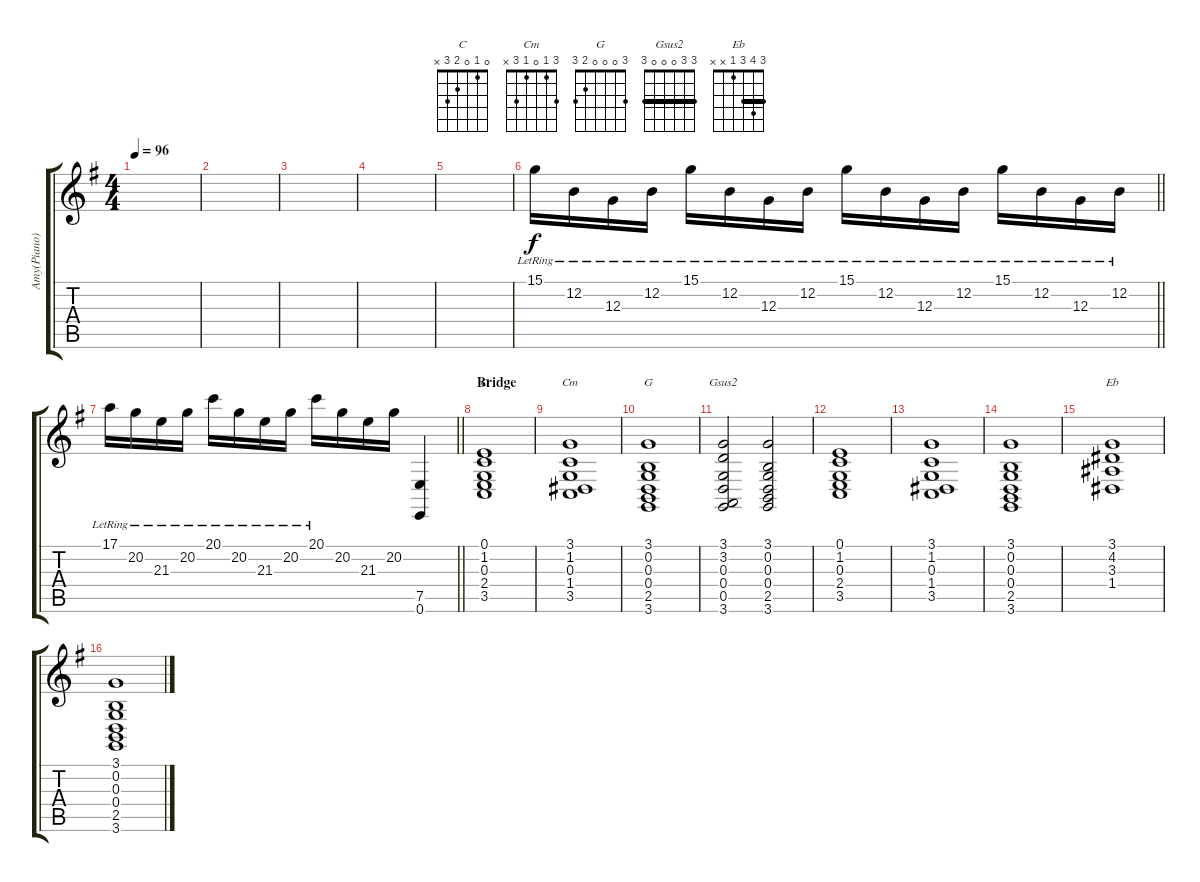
\track ("Amy(Piano)" "Amy(Piano)") {instrument brightacousticpiano}
\staff {score tabs}
\tuning (E4 B3 G3 D3 A2 E2) {hide}
\chord ("C" 0 1 0 2 3 x)
\chord ("Cm" 3 1 0 1 3 x)
\chord ("G" 3 0 0 0 2 3)
\chord ("Gsus2" 3 3 0 0 0 3) {barre 3}
\chord ("Eb" 3 4 3 1 x x) {barre 3}
\ts (4 4)
\tempo 96
\clef g2
\ks g
|
|
|
|
|
\barLineRight lightlight
15.1{lr}.16 12.2{lr}.16 12.3{lr}.16 12.2{lr}.16 15.1{lr}.16 12.2{lr}.16 12.3{lr}.16 12.2{lr}.16 15.1{lr}.16 12.2{lr}.16 12.3{lr}.16 12.2{lr}.16 15.1{lr}.16 12.2{lr}.16 12.3{lr}.16 12.2{lr}.16 |
\barLineRight lightlight
17.1{lr}.16 20.2{lr}.16 21.3{lr}.16 20.2{lr}.16 20.1{lr}.16 20.2{lr}.16 21.3{lr}.16 20.2{lr}.16 20.1{lr}.16 20.2.16 21.3.16 20.2.16 (7.5 0.6).4 |
\section ("" "Bridge")
(0.1 1.2 0.3 2.4 3.5).1{ch "C" volume 9 instrument churchorgan} |
(3.1 1.2 0.3 1.4 3.5).1{ch "Cm"} |
(3.1 0.2 0.3 0.4 2.5 3.6).1{ch "G"} |
(3.1 3.2 0.3 0.4 0.5 3.6).2{ch "Gsus2"} (3.1 0.2 0.3 0.4 2.5 3.6).2 |
(0.1 1.2 0.3 2.4 3.5).1 |
(3.1 1.2 0.3 1.4 3.5).1 |
(3.1 0.2 0.3 0.4 2.5 3.6).1 |
(3.1 4.2 3.3 1.4).1{ch "Eb"} |
(3.1 0.2 0.3 0.4 2.5 3.6).1
